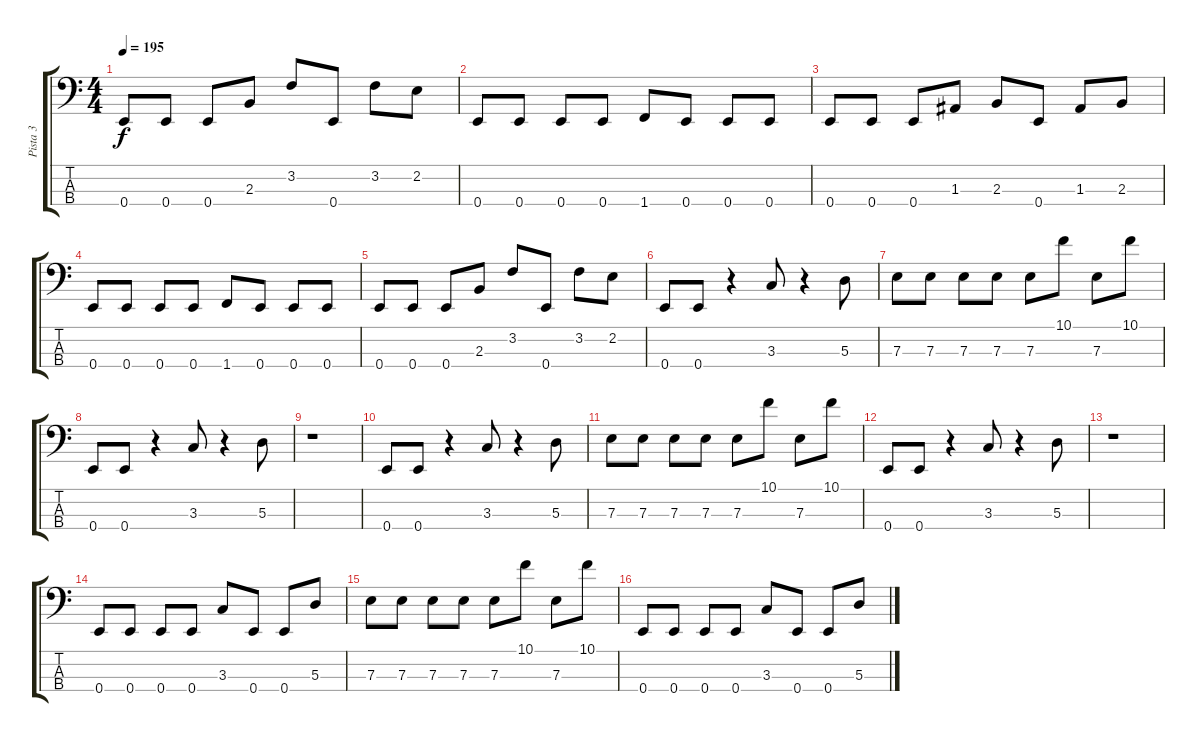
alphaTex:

\track ("Pista 3" "Pista 3") {instrument electricbassfinger}
\staff {score tabs}
\tuning (G2 D2 A1 E1) {hide}
\ts (4 4)
\tempo 195
\clef f4
\ks c
0.4.8{dy f} 0.4.8 0.4.8 2.3.8 3.2.8 0.4.8 3.2.8 2.2.8 |
0.4.8 0.4.8 0.4.8 0.4.8 1.4.8 0.4.8 0.4.8 0.4.8 |
0.4.8 0.4.8 0.4.8 1.3.8 2.3.8 0.4.8 1.3.8 2.3.8 |
0.4.8 0.4.8 0.4.8 0.4.8 1.4.8 0.4.8 0.4.8 0.4.8 |
0.4.8 0.4.8 0.4.8 2.3.8 3.2.8 0.4.8 3.2.8 2.2.8 |
0.4.8 0.4.8 r.4 3.3.8 r.4 5.3.8 |
7.3.8 7.3.8 7.3.8 7.3.8 7.3.8 10.1.8 7.3.8 10.1.8 |
0.4.8 0.4.8 r.4 3.3.8 r.4 5.3.8 |
r.1 |
0.4.8 0.4.8 r.4 3.3.8 r.4 5.3.8 |
7.3.8 7.3.8 7.3.8 7.3.8 7.3.8 10.1.8 7.3.8 10.1.8 |
0.4.8 0.4.8 r.4 3.3.8 r.4 5.3.8 |
r.1 |
0.4.8 0.4.8 0.4.8 0.4.8 3.3.8 0.4.8 0.4.8 5.3.8 |
7.3.8 7.3.8 7.3.8 7.3.8 7.3.8 10.1.8 7.3.8 10.1.8 |
0.4.8 0.4.8 0.4.8 0.4.8 3.3.8 0.4.8 0.4.8 5.3.8
